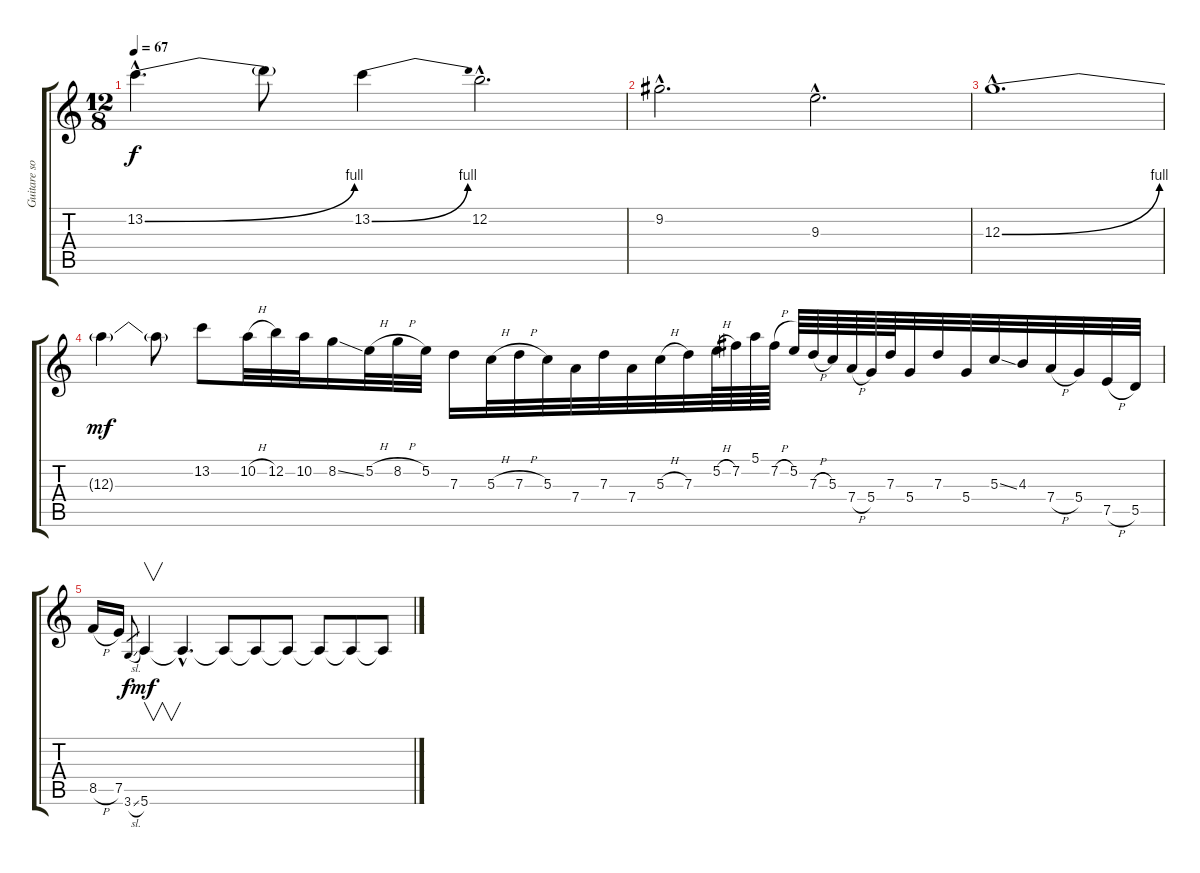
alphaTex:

\track ("Guitare solo" "Guitare so") {instrument distortionguitar}
\staff {score tabs}
\tuning (E4 B3 G3 D3 A2 E2) {hide}
\ts (12 8)
\tempo 67
\clef g2
\ks c
13.2{be (bend 0 0 60 4) hac}.4{d dy f} 13.2{t}.8 13.2{be (bend 0 0 60 4)}.4 12.2{hac}.2{d} |
9.2{hac}.2{d} 9.3{hac}.2{d} |
12.3{be (bend 0 0 60 4) hac}.1{d} |
12.3{t}.4{dy mf} 12.3{t}.8 13.2.8 10.2{h}.32 12.2.32 10.2.32 8.2{ss}.16 5.2{h}.32 8.2{h}.32 5.2.32 7.3.16 5.3{h}.32 7.3{h}.32 5.3.32 7.4.32 7.3.32 7.4.32 5.3{h}.32 7.3.32 5.2{h}.64 7.2.64 5.1.64 7.2{h}.64 5.2.64 7.3{h}.64 5.3.64 7.4{h}.64 5.4.64 7.3.64 5.4.32 7.3.32 5.4.32 5.3{ss}.32 4.3.32 7.4{h}.32 5.4.32 7.5{h}.32 5.5.32 |
8.5{h}.16 7.5.16 3.6{sl}.8{gr dy f} 5.6.4{v dy mf} 5.6{hac t}.4{d} 5.6{t}.8{volume 10} 5.6{t}.8{volume 8} 5.6{t}.8{volume 6} 5.6{t}.8{volume 4} 5.6{t}.8{volume 2} 5.6{t}.8{volume 0}
